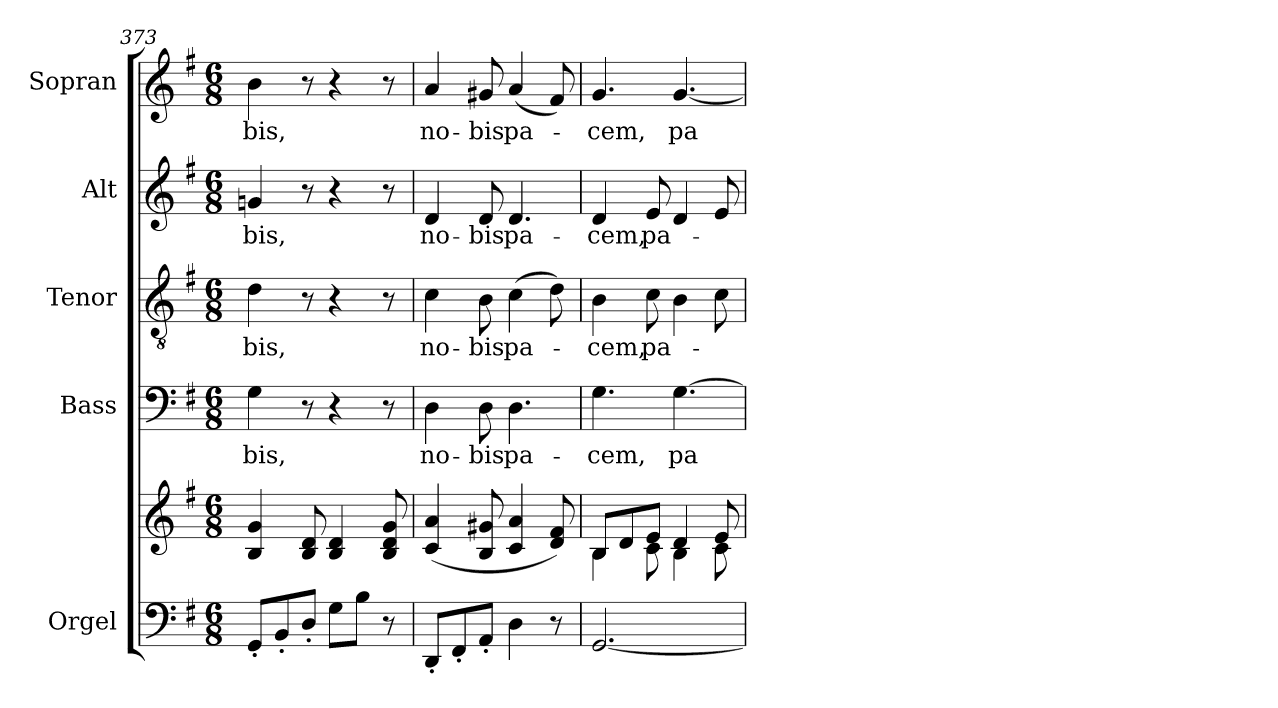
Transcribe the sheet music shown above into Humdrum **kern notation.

**kern	**kern	**kern	**text	**kern	**text	**kern	**text	**kern	**text
*part5	*part5	*part4	*part4	*part3	*part3	*part2	*part2	*part1	*part1
*staff6	*staff5	*staff4	*staff4	*staff3	*staff3	*staff2	*staff2	*staff1	*staff1
*I"Orgel	*	*I"Bass	*	*I"Tenor	*	*I"Alt	*	*I"Sopran	*
*I'Org.	*	*I'B.	*	*I'T.	*	*I'A.	*	*I'S.	*
*clefF4	*clefG2	*clefF4	*	*clefGv2	*	*clefG2	*	*clefG2	*
*k[f#]	*k[f#]	*k[f#]	*	*k[f#]	*	*k[f#]	*	*k[f#]	*
*G:	*G:	*G:	*	*G:	*	*G:	*	*G:	*
*M6/8	*M6/8	*M6/8	*	*M6/8	*	*M6/8	*	*M6/8	*
=373	=373	=373	=373	=373	=373	=373	=373	=373	=373
!	!	!	!LO:LY:b	!	!LO:LY:b	!	!LO:LY:b	!	!LO:LY:b
8GG'</L	4B/ 4g/	4G\	-bis,	4d\	-bis,	4gn/	-bis,	4b\	-bis,
8BB'</	.	.	.	.	.	.	.	.	.
8D'</J	8B/ 8d/	8r	.	8r	.	8r	.	8r	.
8G\L	4B/ 4d/	4r	.	4r	.	4r	.	4r	.
8B\J	.	.	.	.	.	.	.	.	.
8r	8B/ 8d/ 8g/	8r	.	8r	.	8r	.	8r	.
=374	=374	=374	=374	=374	=374	=374	=374	=374	=374
!	!	!	!LO:LY:b	!	!LO:LY:b	!	!LO:LY:b	!	!LO:LY:b
8DD'</L	(4c/ 4a/	4D\	no-	4c\	no-	4d/	no-	4a/	no-
8FF#'</	.	.	.	.	.	.	.	.	.
!	!	!	!LO:LY:b	!	!LO:LY:b	!	!LO:LY:b	!	!LO:LY:b
8AA'</J	8B/ 8g#X/	8D\	-bis	8B\	-bis	8d/	-bis	8g#X/	-bis
!	!	!	!LO:LY:b	!	!LO:LY:b	!	!LO:LY:b	!	!LO:LY:b
4D\	4c/ 4a/	4.D\	pa-	(>4c\	pa-	4.d/	pa-	(<4a/	pa-
8r	8d/ 8f#/)	.	.	8d\)	.	.	.	8f#/)	.
=375	=375	=375	=375	=375	=375	=375	=375	=375	=375
*	*^	*	*	*	*	*	*	*	*
!	!	!	!	!LO:LY:b	!	!LO:LY:b	!	!LO:LY:b	!	!LO:LY:b
[2.GG/	8B/L	4B\	4.G\	-cem,	4B\	-cem,	4d/	-cem,	4.g/	-cem,
.	8d/	.	.	.	.	.	.	.	.	.
!	!	!	!	!	!	!LO:LY:b	!	!LO:LY:b	!	!
.	8e/J	8c\	.	.	8c\	pa-	8e/	pa-	.	.
!	!	!	!	!LO:LY:b	!	!	!	!	!	!LO:LY:b
.	4d/	4B\	[4.G\	pa-	4B\	.	4d/	.	[4.g/	pa-
.	8e/	8c\	.	.	8c\	.	8e/	.	.	.
*	*v	*v	*	*	*	*	*	*	*	*
=	=	=	=	=	=	=	=	=	=
*-	*-	*-	*-	*-	*-	*-	*-	*-	*-
